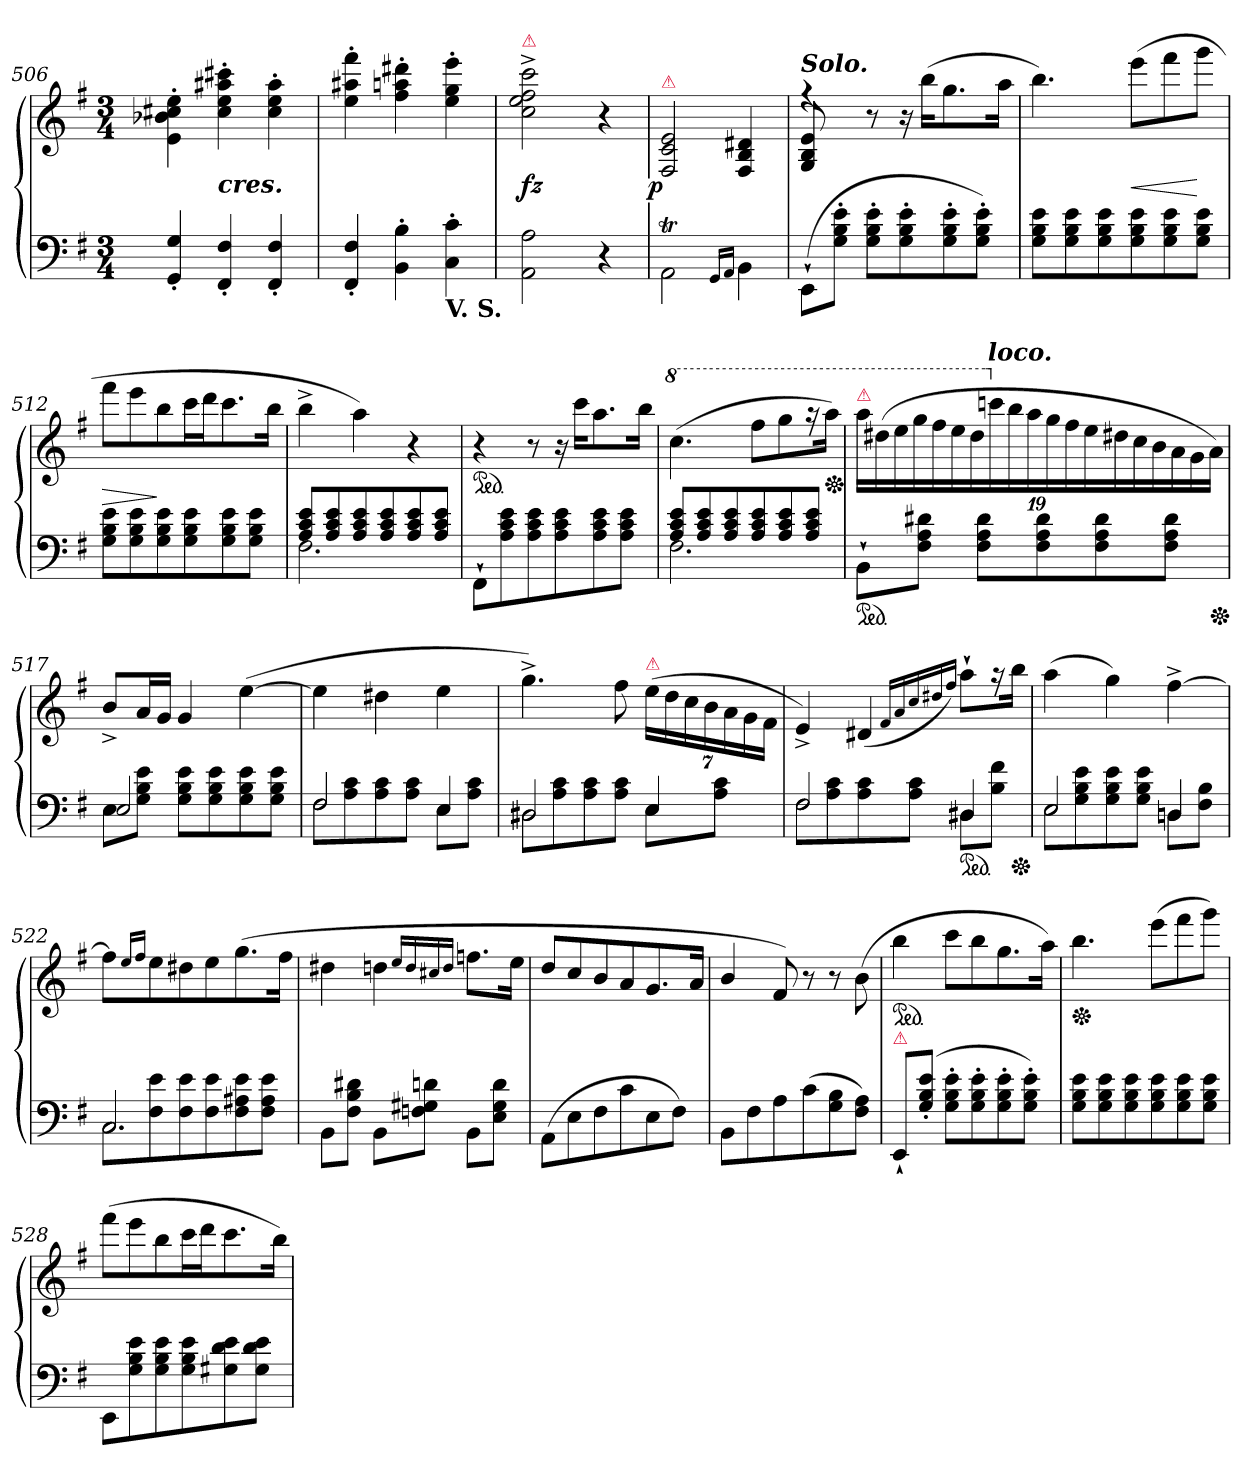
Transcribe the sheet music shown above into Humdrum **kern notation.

**kern	**kern	**dynam
*part1	*part1	*part1
*staff2	*staff1	*staff1/2
*clefF4	*clefG2	*
*k[f#]	*k[f#]	*
*M3/4	*M3/4	*
=506	=506	=506
4GG!'/ 4G!'/	4e!'\ 4b-X!'\ 4cc#X!'\ 4ee!'\	.
!	!LO:TX:c:Bi:t=cres.	!
4FF#!'/ 4F#!'/	4cc#!' 4ee!' 4aa#X!' 4ccc#X!'	.
4FF#!'/ 4F#!'/	4cc#!' 4ee!' 4aa#!'	.
=507	=507	=507
4FF#!'/ 4F#!'/	4ee!'\ 4aa#X!'\ 4fff#!'\	.
4BB!'\ 4B!'\	4ff#!'\ 4aan!'\ 4ddd#X!'\	.
!LO:TX:b:B:t=V. S.	!	!
4C!'\ 4c!'\	4ee!'\ 4gg!'\ 4eee!'\	.
=508	=508	=508
!	!LO:TX:a:color=crimson:t=⚠	!
2AA!\ 2A!\	2cc!^< 2ee!^< 2ff#!^< 2ccc!^<	fz
4r	4r	.
=509	=509	=509
!	!LO:TX:a:color=crimson:t=⚠	!
!	!	!LO:DY:rj
2AAT!\	2F#!/ 2c!/ 2e!/	p
16qqGG!/LL	.	.
16qqAA!/JJ	.	.
4BB!\	4F#!/ 4B!/ 4d#X!/	.
=510	=510	=510
*	*^	*
!	!LO:TX:a:Bi:t=Solo.	!	!
(>8EE`>\L	4rff	8G!/ 8B!/ 8e!/	.
8G' 8B' 8e'J	.	8ryy	.
8G' 8B' 8e'L	8r	2ryy	.
8G' 8B' 8e'	16r	.	.
.	(>16bb\KL	.	.
8G' 8B' 8e'	8.gg	.	.
8G' 8B' 8e'J)	.	.	.
.	16aaJk	.	.
*	*v	*v	*
=511	=511	=511
8G 8B 8eL	4.bb)	.
8G 8B 8e	.	.
8G 8B 8e	.	.
8G 8B 8e	(>8eeeL	<
8G 8B 8e	8fff#	.
8G 8B 8eJ	8gggJ	[
=512	=512	=512
8G 8B 8eL	8fff#L	>
8G 8B 8e	8eee	.
8G 8B 8e	8bb	]
8G 8B 8e	16cccL	.
.	16dddJ	.
8G 8B 8e	8.ccc	.
8G 8B 8eJ	.	.
.	16bbJk	.
=513	=513	=513
*^	*	*
8A 8c 8eL	2.F#	4bb^<	.
8A 8c 8e	.	.	.
8A 8c 8e	.	4aa)	.
8A 8c 8e	.	.	.
8A 8c 8e	.	4r	.
8A 8c 8eJ	.	.	.
*v	*v	*	*
=514	=514	=514
*	*ped	*
8FF#`>L	4r	.
8A 8c 8e	.	.
8A 8c 8e	8r	.
8A 8c 8e	16r	.
.	16cccKL	.
8A 8c 8e	8.aa	.
8A 8c 8eJ	.	.
.	16bbJk	.
=515	=515	=515
*^	*	*
*	*	*8va	*
8A 8c 8eL	2.F#	(>4.ccc	.
8A 8c 8e	.	.	.
8A 8c 8e	.	.	.
8A 8c 8e	.	8fff#L	.
8A 8c 8e	.	8ggg	.
8A 8c 8eJ	.	16r	.
*	*	*Xped	*
.	.	16aaaJk)	.
*v	*v	*	*
=516	=516	=516
!	!LO:TX:a:color=crimson:t=⚠	!
*ped	*	*
8BB`>L	76%3aaaLL	.
.	(>76%3ddd#X	.
.	76%3eee	.
.	76%3ggg	.
8F# 8A 8d#XJ	.	.
.	76%3fff#	.
.	76%3eee	.
.	76%3ddd#	.
8F# 8A 8d#L	.	.
*	*X8va	*
!	!LO:TX:a:Bi:t=loco.	!
.	76%3cccn	.
.	76%3bb	.
.	76%3aa	.
8F# 8A 8d#	.	.
.	76%3gg	.
.	76%3ff#	.
.	76%3ee	.
8F# 8A 8d#	.	.
.	76%3dd#X	.
.	76%3cc	.
.	76%3b	.
8F# 8A 8d#J	.	.
.	76%3a	.
.	76%3g	.
.	76%3aJJ)	.
*Xped	*	*
=517	=517	=517
!LO:N:vis=2	!	!
*^	*	*
8E\	2E/	8b^>/L	.
8G 8B 8eJ	.	16aL	.
.	.	16gJJ	.
8G\ 8B\ 8e\L	.	4g	.
8G 8B 8e	.	.	.
8G 8B 8e	4ryy	(>[4ee	.
8G 8B 8eJ	.	.	.
=518	=518	=518	=518
!LO:N:vis=2	!	!	!
8F#\	2F#/	4ee]	.
8A 8c	.	.	.
8A 8c	.	4dd#X	.
8A 8cJ	.	.	.
8E\L	4E/	4ee	.
8A 8cJ	.	.	.
=519	=519	=519	=519
!LO:N:vis=2	!	!	!
8D#X\	2D#X/	4.gg^<)	.
8A 8c	.	.	.
8A 8c	.	.	.
8A 8cJ	.	8ff#	.
!	!	!LO:TX:a:color=crimson:t=⚠	!
8E\L	4E/	(>28eeLL	.
.	.	28dd	.
.	.	28cc	.
.	.	28b	.
8A 8cJ	.	.	.
.	.	28a	.
.	.	28g	.
.	.	28f#JJ	.
=520	=520	=520	=520
!LO:N:vis=2	!	!	!
8F#\	2F#/	4e^<)	.
8A 8c	.	.	.
8A 8c	.	(<4d#X	.
8A 8cJ	.	.	.
.	.	16qqf#/LL	.
.	.	16qqa/	.
.	.	16qqcc/	.
.	.	16qqdd#X/	.
.	.	16qqff#/JJ)	.
*ped	*	*	*
8D#X\L	4D#X/	8aa`>L	.
8B 8f#J	.	16raa	.
*Xped	*	*	*
.	.	16bbJk	.
=521	=521	=521	=521
!LO:N:vis=2	!	!	!
8E\	2E/	(>4aa	.
8G 8B 8e	.	.	.
8G 8B 8e	.	4gg)	.
8G 8B 8eJ	.	.	.
8Dn\L	4Dn/	[4ff#^>	.
8F# 8BJ	.	.	.
=522	=522	=522	=522
!LO:N:vis=2.	!	!	!
8C\	2.C/	8ff#L]	.
.	.	16qqee/LL	.
.	.	16qqff#/JJ	.
8F# 8e	.	8ee	.
8F# 8e	.	8dd#X	.
8F# 8e	.	8ee	.
8F# 8A#X 8e	.	(>8.gg	.
8F# 8A# 8eJ	.	.	.
.	.	16ff#Jk	.
*v	*v	*	*
=523	=523	=523
8BBL	4dd#X	.
8F# 8B 8d#XJ	.	.
8BBL	4ddn	.
8Fn 8G#X 8dnJ	.	.
.	16qqee/LL	.
.	16qqdd/	.
.	16qqcc#X/	.
.	16qqdd/JJ	.
8BBL	8.ffnL	.
8E 8G# 8dJ	.	.
.	16eeJk	.
=524	=524	=524
(>8AAL	8dd/L	.
8E	8cc	.
8F#	8b	.
8c	8a	.
8E	8.g	.
8F#J)	.	.
.	16aJk	.
=525	=525	=525
8BB\L	4b/	.
8F#	.	.
8A	8f#/)	.
(>8c	8r	.
8G 8B	8r	.
8F# 8AJ)	(>8b	.
=526	=526	=526
!LO:TX:a:color=crimson:t=⚠	!	!
*	*ped	*
8EE`>/L	4bb	.
(>8G'\ 8B'\ 8e'\J	.	.
8G' 8B' 8e'L	8cccL	.
8G' 8B' 8e'	8bb	.
8G' 8B' 8e'	8.gg	.
8G' 8B' 8e'J)	.	.
.	16aaJk)	.
=527	=527	=527
*	*Xped	*
8G 8B 8eL	4.bb	.
8G 8B 8e	.	.
8G 8B 8e	.	.
8G 8B 8e	(<8eeeL	.
8G 8B 8e	8fff#	.
8G 8B 8eJ	8gggJ)	.
=528	=528	=528
8EEL	(>8fff#L	.
8G 8B 8e	8eee	.
8G 8B 8e	8bb	.
8G 8B 8e	16cccL	.
.	16dddJ	.
8G#X 8d 8e	8.ccc	.
8G# 8d 8eJ	.	.
.	16bbJk)	.
=	=	=
*-	*-	*-
